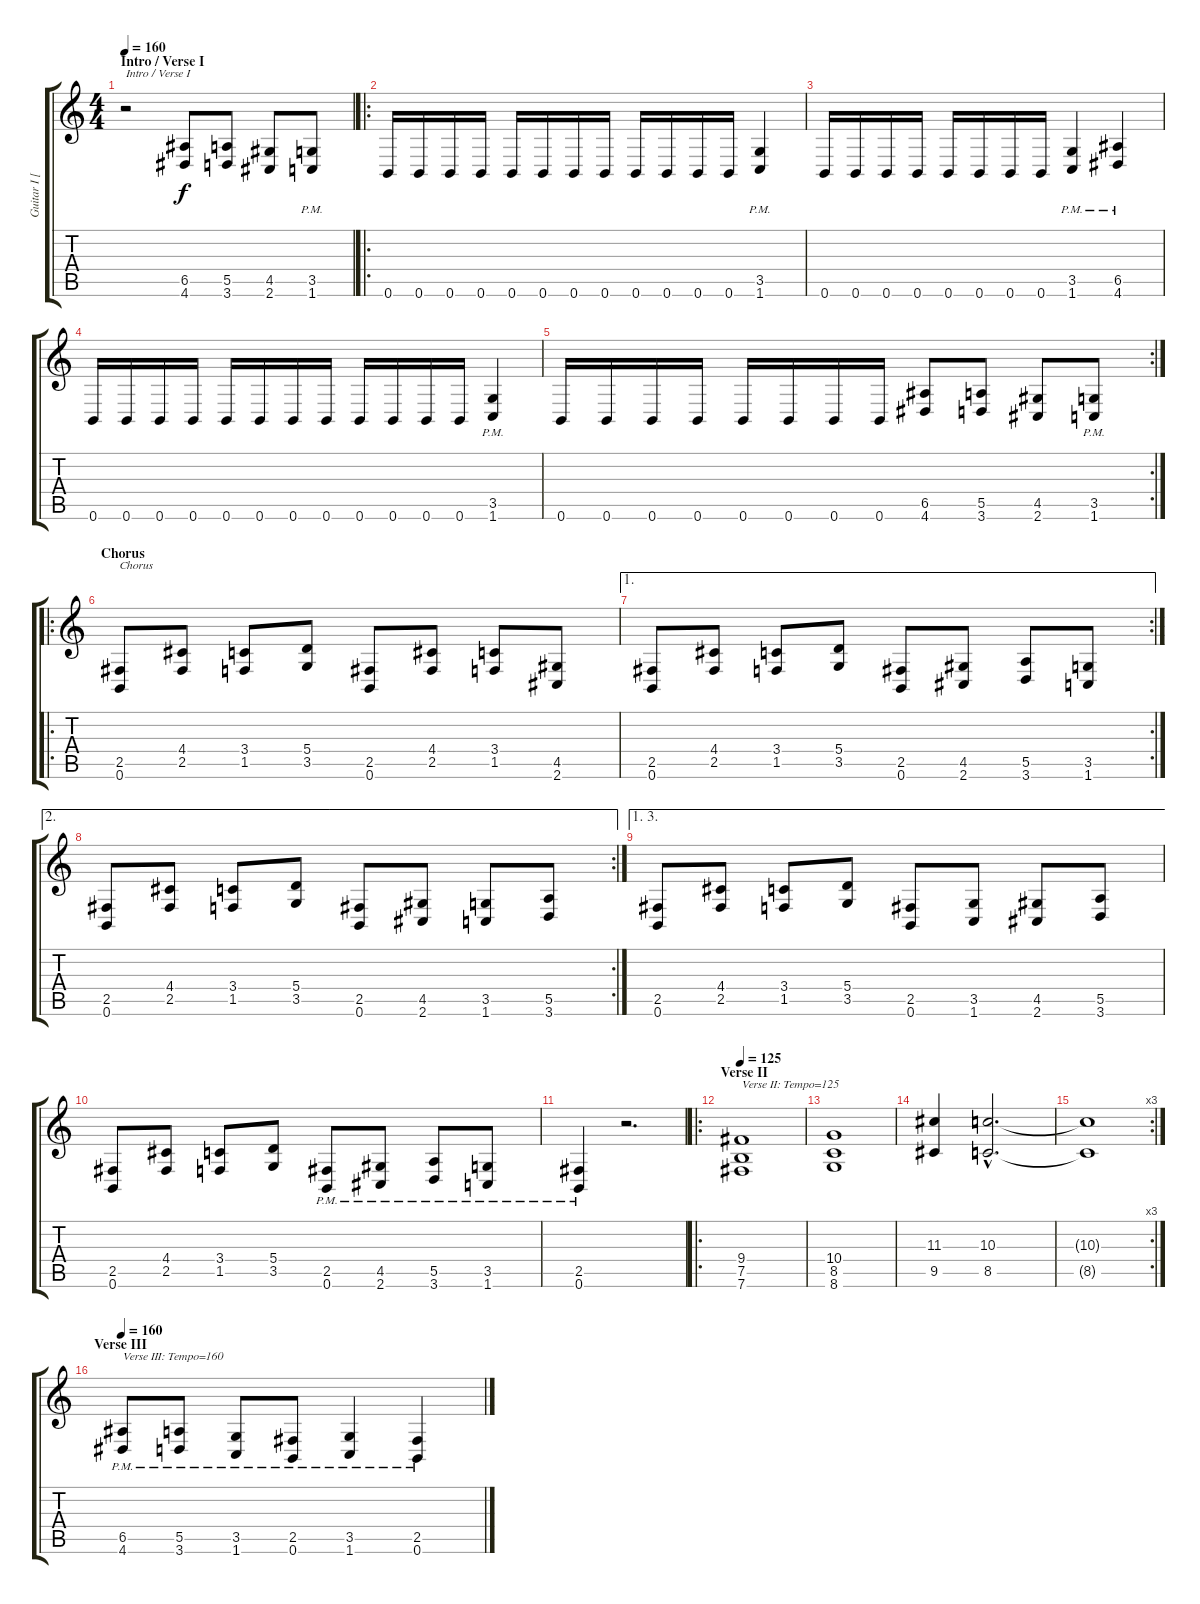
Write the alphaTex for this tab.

\track ("Guitar I [Jon Levasseur]" "Guitar I [") {instrument distortionguitar}
\staff {score tabs}
\tuning (B3 Gb3 D3 A2 E2 B1) {hide}
\ts (4 4)
\section ("" "Intro / Verse I")
\tempo 160
\clef g2
\ks c
r.2{txt "Intro / Verse I" dy f instrument distortionguitar} (6.5 4.6).8 (5.5 3.6).8 (4.5 2.6).8 (3.5{pm} 1.6{pm}).8 |
\ro
0.6.16 0.6.16 0.6.16 0.6.16 0.6.16 0.6.16 0.6.16 0.6.16 0.6.16 0.6.16 0.6.16 0.6.16 (3.5{pm} 1.6{pm}).4 |
0.6.16 0.6.16 0.6.16 0.6.16 0.6.16 0.6.16 0.6.16 0.6.16 (3.5{pm} 1.6{pm}).4 (6.5{pm} 4.6{pm}).4 |
0.6.16 0.6.16 0.6.16 0.6.16 0.6.16 0.6.16 0.6.16 0.6.16 0.6.16 0.6.16 0.6.16 0.6.16 (3.5{pm} 1.6{pm}).4 |
\rc 2
0.6.16 0.6.16 0.6.16 0.6.16 0.6.16 0.6.16 0.6.16 0.6.16 (6.5 4.6).8 (5.5 3.6).8 (4.5 2.6).8 (3.5{pm} 1.6{pm}).8 |
\ro
\section ("" "Chorus")
(2.5 0.6).8{txt "Chorus"} (4.4 2.5).8 (3.4 1.5).8 (5.4 3.5).8 (2.5 0.6).8 (4.4 2.5).8 (3.4 1.5).8 (4.5 2.6).8 |
\ae 1
\rc 2
(2.5 0.6).8 (4.4 2.5).8 (3.4 1.5).8 (5.4 3.5).8 (2.5 0.6).8 (4.5 2.6).8 (5.5 3.6).8 (3.5 1.6).8 |
\ae 2
\rc 2
(2.5 0.6).8 (4.4 2.5).8 (3.4 1.5).8 (5.4 3.5).8 (2.5 0.6).8 (4.5 2.6).8 (3.5 1.6).8 (5.5 3.6).8 |
\ae (1 3)
(2.5 0.6).8 (4.4 2.5).8 (3.4 1.5).8 (5.4 3.5).8 (2.5 0.6).8 (3.5 1.6).8 (4.5 2.6).8 (5.5 3.6).8 |
(2.5 0.6).8 (4.4 2.5).8 (3.4 1.5).8 (5.4 3.5).8 (2.5{pm} 0.6{pm}).8 (4.5{pm} 2.6{pm}).8 (5.5{pm} 3.6{pm}).8 (3.5{pm} 1.6{pm}).8 |
(2.5{pm} 0.6{pm}).4 r.2{d} |
\ro
\section ("" "Verse II")
\tempo 125
(9.4 7.5 7.6).1{txt "Verse II: Tempo=125"} |
(10.4 8.5 8.6).1 |
(11.3 9.5).4 (10.3{hac} 8.5{hac}).2{d} |
\rc 3
(10.3{t} 8.5{t}).1 |
\section ("" "Verse III")
\tempo 160
(6.5{pm} 4.6{pm}).8{txt "Verse III: Tempo=160"} (5.5{pm} 3.6{pm}).8 (3.5{pm} 1.6{pm}).8 (2.5{pm} 0.6{pm}).8 (3.5{pm} 1.6{pm}).4 (2.5{pm} 0.6{pm}).4
